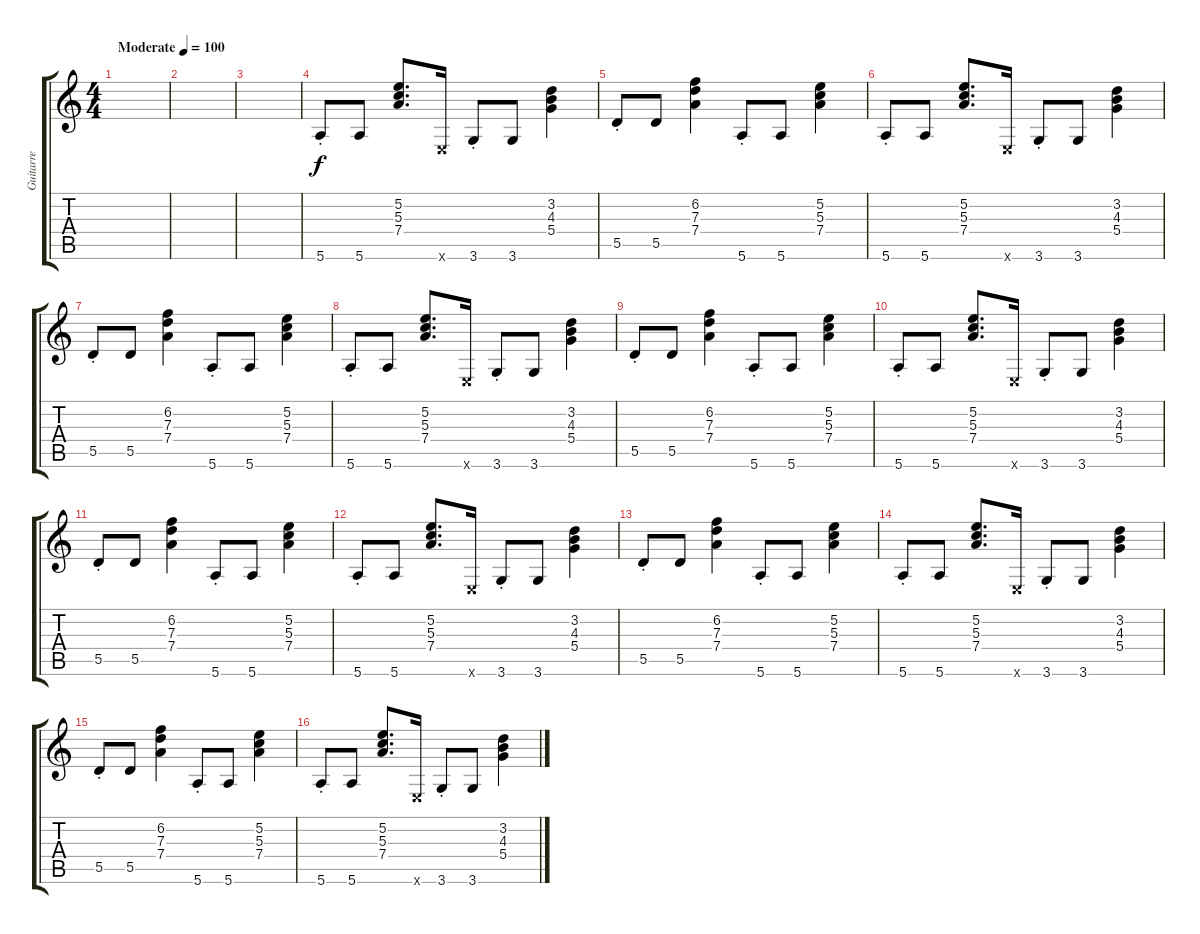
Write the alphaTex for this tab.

\track ("Guitarre" "Guitarre") {instrument distortionguitar}
\staff {score tabs}
\tuning (E4 B3 G3 D3 A2 E2) {hide}
\ts (4 4)
\tempo (100 "Moderate")
\clef g2
\ks c
|
|
|
5.6{st}.8 5.6.8 (5.2 5.3 7.4).8{d} 0.6{x}.16 3.6{st}.8 3.6.8 (3.2 4.3 5.4).4 |
5.5{st}.8 5.5.8 (6.2 7.3 7.4).4 5.6{st}.8 5.6.8 (5.2 5.3 7.4).4 |
5.6{st}.8 5.6.8 (5.2 5.3 7.4).8{d} 0.6{x}.16 3.6{st}.8 3.6.8 (3.2 4.3 5.4).4 |
5.5{st}.8 5.5.8 (6.2 7.3 7.4).4 5.6{st}.8 5.6.8 (5.2 5.3 7.4).4 |
5.6{st}.8 5.6.8 (5.2 5.3 7.4).8{d} 0.6{x}.16 3.6{st}.8 3.6.8 (3.2 4.3 5.4).4 |
5.5{st}.8 5.5.8 (6.2 7.3 7.4).4 5.6{st}.8 5.6.8 (5.2 5.3 7.4).4 |
5.6{st}.8 5.6.8 (5.2 5.3 7.4).8{d} 0.6{x}.16 3.6{st}.8 3.6.8 (3.2 4.3 5.4).4 |
5.5{st}.8 5.5.8 (6.2 7.3 7.4).4 5.6{st}.8 5.6.8 (5.2 5.3 7.4).4 |
5.6{st}.8 5.6.8 (5.2 5.3 7.4).8{d} 0.6{x}.16 3.6{st}.8 3.6.8 (3.2 4.3 5.4).4 |
5.5{st}.8 5.5.8 (6.2 7.3 7.4).4 5.6{st}.8 5.6.8 (5.2 5.3 7.4).4 |
5.6{st}.8 5.6.8 (5.2 5.3 7.4).8{d} 0.6{x}.16 3.6{st}.8 3.6.8 (3.2 4.3 5.4).4 |
5.5{st}.8 5.5.8 (6.2 7.3 7.4).4 5.6{st}.8 5.6.8 (5.2 5.3 7.4).4 |
5.6{st}.8 5.6.8 (5.2 5.3 7.4).8{d} 0.6{x}.16 3.6{st}.8 3.6.8 (3.2 4.3 5.4).4
